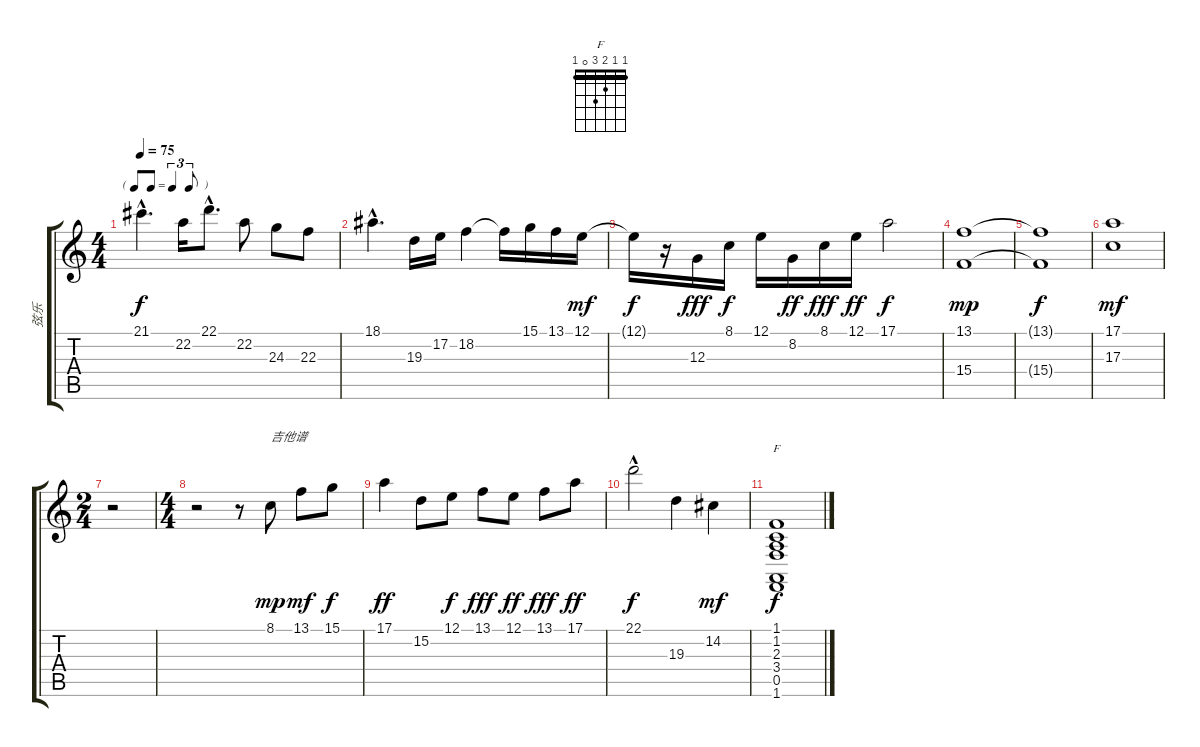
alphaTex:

\track ("弦乐" "弦乐") {instrument stringensemble1}
\staff {score tabs}
\tuning (E4 B3 G3 D3 A2 E2) {hide}
\chord ("F" 1 1 2 3 0 1) {barre 1}
\ts (4 4)
\tf triplet8th
\tempo 75
\clef g2
\ks c
21.1{hac}.4{d dy f} 22.2.16 22.1{hac}.8{d} 22.2.8 24.3.8 22.3.8 |
18.1{hac}.4{d} 19.3.16 17.2.16 18.2.4 18.2{t}.16 15.1.16 13.1.16 12.1.16{dy mf} |
12.1{t}.16{dy f} r.16 12.3.16{dy fff} 8.1.16{dy f} 12.1.16 8.2.16{dy ff} 8.1.16{dy fff} 12.1.16{dy ff} 17.1.2{dy f} |
(13.1 15.4).1{dy mp} |
(13.1{t} 15.4{t}).1{dy f} |
(17.1 17.3).1{dy mf} |
\ts (2 4)
r.2 |
\ts (4 4)
r.2 r.8 8.1.8{txt "吉他谱" dy mp} 13.1.8{dy mf} 15.1.8{dy f} |
17.1.4{dy ff} 15.2.8 12.1.8{dy f} 13.1.8{dy fff} 12.1.8{dy ff} 13.1.8{dy fff} 17.1.8{dy ff} |
22.1{hac}.2{dy f} 19.3.4 14.2.4{dy mf} |
(1.1 1.2 2.3 3.4 0.5 1.6).1{ch "F" dy f}
